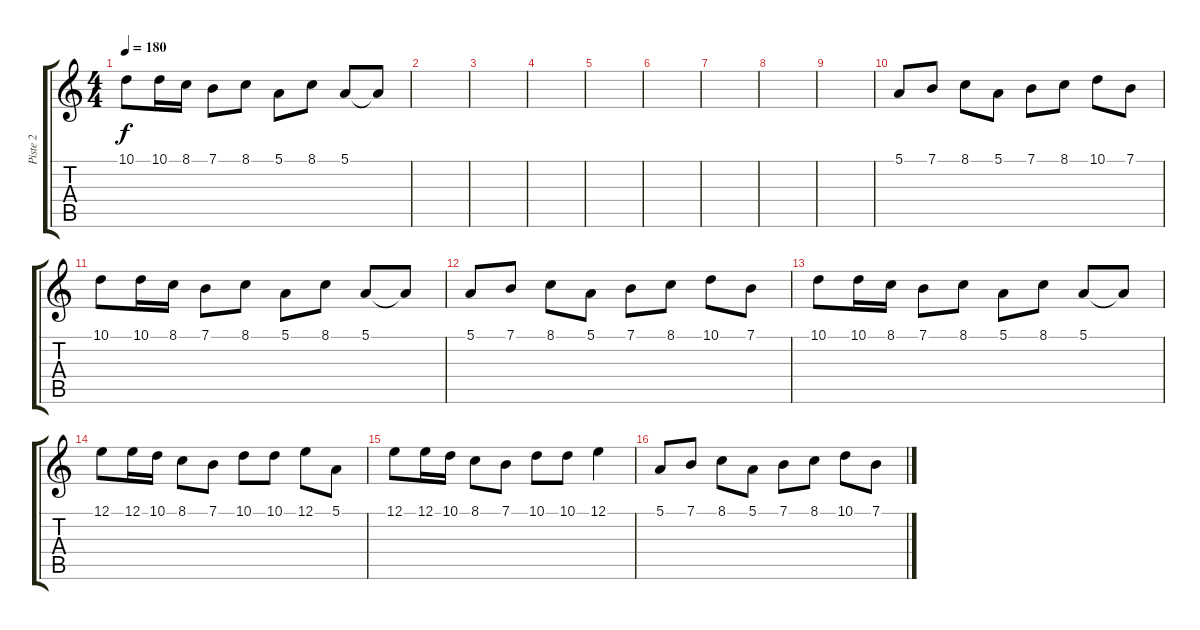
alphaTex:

\track ("Piste 2" "Piste 2") {instrument bagpipe}
\staff {score tabs}
\tuning (E4 B3 G3 D3 A2 E2) {hide}
\ts (4 4)
\tempo 180
\clef g2
\ks c
10.1.8{dy f} 10.1.16 8.1.16 7.1.8 8.1.8 5.1.8 8.1.8 5.1.8 5.1{t}.8 |
|
|
|
|
|
|
|
|
5.1.8 7.1.8 8.1.8 5.1.8 7.1.8 8.1.8 10.1.8 7.1.8 |
10.1.8 10.1.16 8.1.16 7.1.8 8.1.8 5.1.8 8.1.8 5.1.8 5.1{t}.8 |
5.1.8 7.1.8 8.1.8 5.1.8 7.1.8 8.1.8 10.1.8 7.1.8 |
10.1.8 10.1.16 8.1.16 7.1.8 8.1.8 5.1.8 8.1.8 5.1.8 5.1{t}.8 |
12.1.8 12.1.16 10.1.16 8.1.8 7.1.8 10.1.8 10.1.8 12.1.8 5.1.8 |
12.1.8 12.1.16 10.1.16 8.1.8 7.1.8 10.1.8 10.1.8 12.1.4 |
5.1.8 7.1.8 8.1.8 5.1.8 7.1.8 8.1.8 10.1.8 7.1.8
